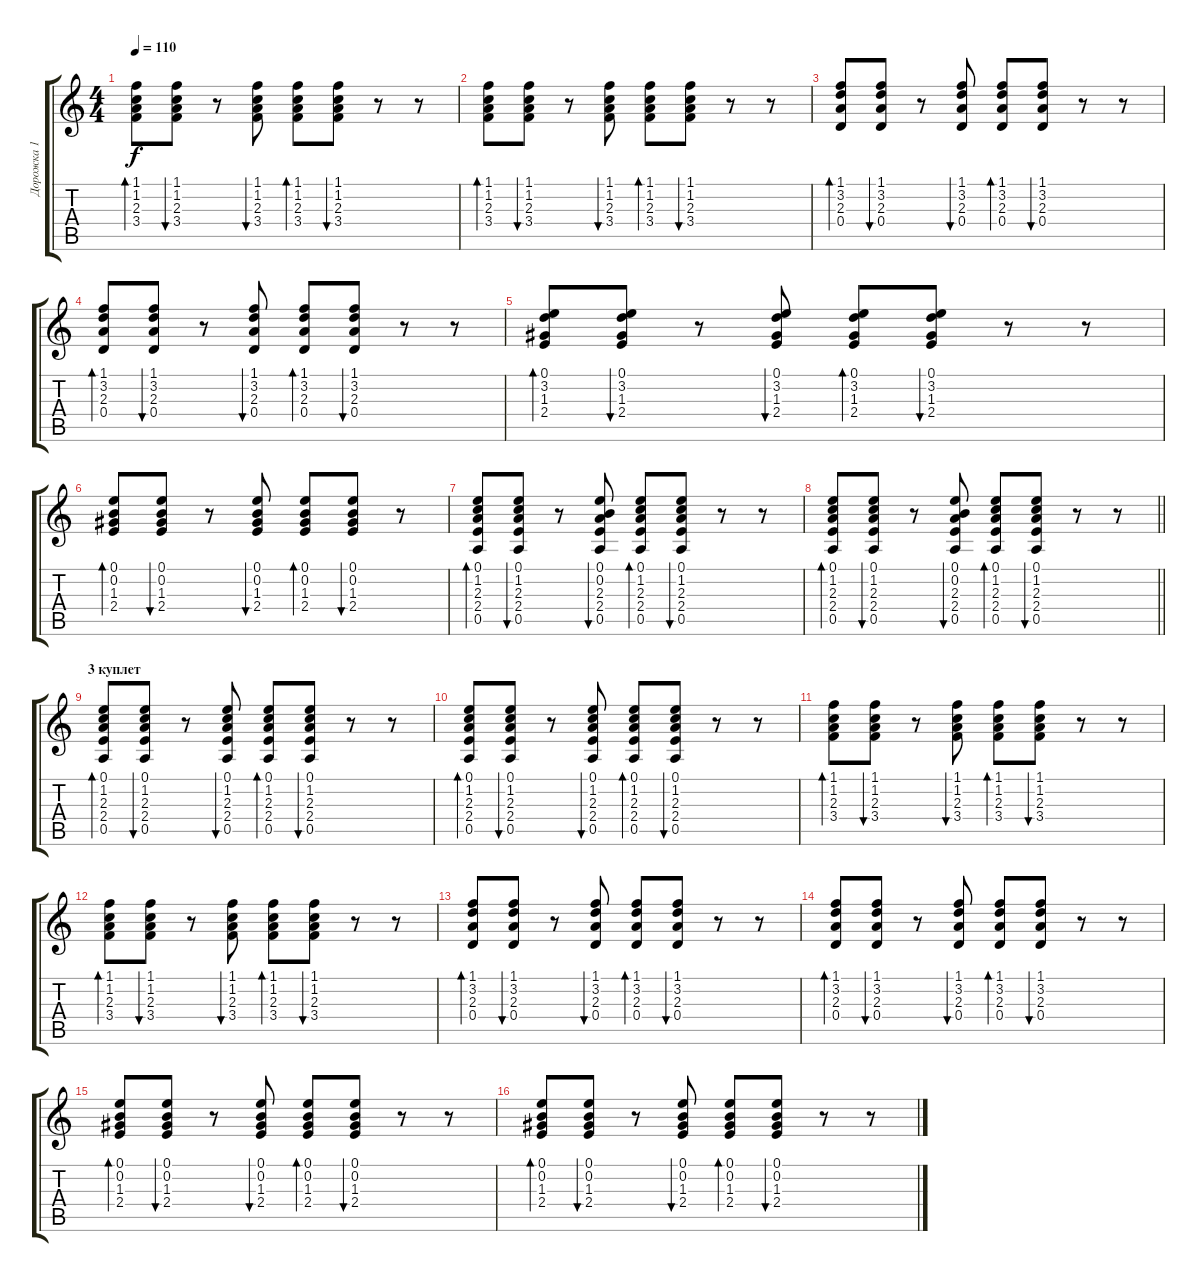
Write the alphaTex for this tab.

\track ("Дорожка 1" "Дорожка 1") {instrument electricguitarclean}
\staff {score tabs}
\tuning (E4 B3 G3 D3 A2 E2) {hide}
\ts (4 4)
\tempo 110
\clef g2
\ks c
(1.1 1.2 2.3 3.4).8{bd 60 dy f} (1.1 1.2 2.3 3.4).8{bu 60} r.8 (1.1 1.2 2.3 3.4).8{bu 60} (1.1 1.2 2.3 3.4).8{bd 60} (1.1 1.2 2.3 3.4).8{bu 60} r.8 r.8 |
(1.1 1.2 2.3 3.4).8{bd 60} (1.1 1.2 2.3 3.4).8{bu 60} r.8 (1.1 1.2 2.3 3.4).8{bu 60} (1.1 1.2 2.3 3.4).8{bd 60} (1.1 1.2 2.3 3.4).8{bu 60} r.8 r.8 |
(1.1 3.2 2.3 0.4).8{bd 60} (1.1 3.2 2.3 0.4).8{bu 60} r.8 (1.1 3.2 2.3 0.4).8{bu 60} (1.1 3.2 2.3 0.4).8{bd 60} (1.1 3.2 2.3 0.4).8{bu 60} r.8 r.8 |
(1.1 3.2 2.3 0.4).8{bd 60} (1.1 3.2 2.3 0.4).8{bu 60} r.8 (1.1 3.2 2.3 0.4).8{bu 60} (1.1 3.2 2.3 0.4).8{bd 60} (1.1 3.2 2.3 0.4).8{bu 60} r.8 r.8 |
(0.1 3.2 1.3 2.4).8{bd 60} (0.1 3.2 1.3 2.4).8{bu 60} r.8 (0.1 3.2 1.3 2.4).8{bu 60} (0.1 3.2 1.3 2.4).8{bd 60} (0.1 3.2 1.3 2.4).8{bu 60} r.8 r.8 |
(0.1 0.2 1.3 2.4).8{bd 60} (0.1 0.2 1.3 2.4).8{bu 60} r.8 (0.1 0.2 1.3 2.4).8{bu 60} (0.1 0.2 1.3 2.4).8{bd 60} (0.1 0.2 1.3 2.4).8{bu 60} r.8 |
(0.1 1.2 2.3 2.4 0.5).8{bd 60} (0.1 1.2 2.3 2.4 0.5).8{bu 60} r.8 (0.1 0.2 2.3 2.4 0.5).8{bu 60} (0.1 1.2 2.3 2.4 0.5).8{bd 60} (0.1 1.2 2.3 2.4 0.5).8{bu 60} r.8 r.8 |
\barLineRight lightlight
(0.1 1.2 2.3 2.4 0.5).8{bd 60} (0.1 1.2 2.3 2.4 0.5).8{bu 60} r.8 (0.1 0.2 2.3 2.4 0.5).8{bu 60} (0.1 1.2 2.3 2.4 0.5).8{bd 60} (0.1 1.2 2.3 2.4 0.5).8{bu 60} r.8 r.8 |
\section ("" "3 куплет")
(0.1 1.2 2.3 2.4 0.5).8{bd 60} (0.1 1.2 2.3 2.4 0.5).8{bu 60} r.8 (0.1 1.2 2.3 2.4 0.5).8{bu 60} (0.1 1.2 2.3 2.4 0.5).8{bd 60} (0.1 1.2 2.3 2.4 0.5).8{bu 60} r.8 r.8 |
(0.1 1.2 2.3 2.4 0.5).8{bd 60} (0.1 1.2 2.3 2.4 0.5).8{bu 60} r.8 (0.1 1.2 2.3 2.4 0.5).8{bu 60} (0.1 1.2 2.3 2.4 0.5).8{bd 60} (0.1 1.2 2.3 2.4 0.5).8{bu 60} r.8 r.8 |
(1.1 1.2 2.3 3.4).8{bd 60} (1.1 1.2 2.3 3.4).8{bu 60} r.8 (1.1 1.2 2.3 3.4).8{bu 60} (1.1 1.2 2.3 3.4).8{bd 60} (1.1 1.2 2.3 3.4).8{bu 60} r.8 r.8 |
(1.1 1.2 2.3 3.4).8{bd 60} (1.1 1.2 2.3 3.4).8{bu 60} r.8 (1.1 1.2 2.3 3.4).8{bu 60} (1.1 1.2 2.3 3.4).8{bd 60} (1.1 1.2 2.3 3.4).8{bu 60} r.8 r.8 |
(1.1 3.2 2.3 0.4).8{bd 60} (1.1 3.2 2.3 0.4).8{bu 60} r.8 (1.1 3.2 2.3 0.4).8{bu 60} (1.1 3.2 2.3 0.4).8{bd 60} (1.1 3.2 2.3 0.4).8{bu 60} r.8 r.8 |
(1.1 3.2 2.3 0.4).8{bd 60} (1.1 3.2 2.3 0.4).8{bu 60} r.8 (1.1 3.2 2.3 0.4).8{bu 60} (1.1 3.2 2.3 0.4).8{bd 60} (1.1 3.2 2.3 0.4).8{bu 60} r.8 r.8 |
(0.1 0.2 1.3 2.4).8{bd 60} (0.1 0.2 1.3 2.4).8{bu 60} r.8 (0.1 0.2 1.3 2.4).8{bu 60} (0.1 0.2 1.3 2.4).8{bd 60} (0.1 0.2 1.3 2.4).8{bu 60} r.8 r.8 |
(0.1 0.2 1.3 2.4).8{bd 60} (0.1 0.2 1.3 2.4).8{bu 60} r.8 (0.1 0.2 1.3 2.4).8{bu 60} (0.1 0.2 1.3 2.4).8{bd 60} (0.1 0.2 1.3 2.4).8{bu 60} r.8 r.8
